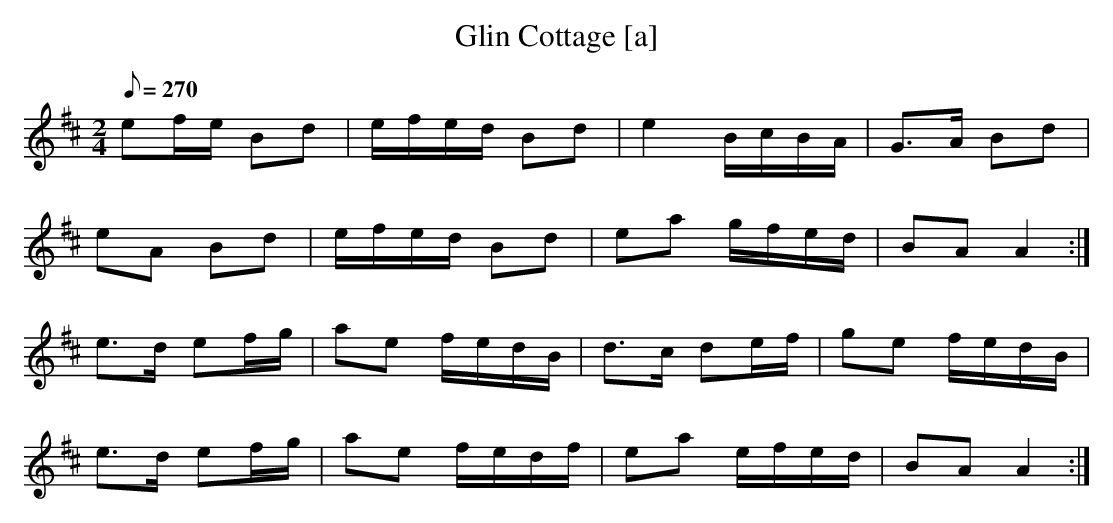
X:1
T: Glin Cottage [a]
L: 1/8
M: 2/4
Q: 270
K: Edor
ef/e/ Bd|e/f/e/d/ Bd|e2 B/c/B/A/|G>A Bd|
eA Bd|e/f/e/d/ Bd|ea g/f/e/d/|BA A2 :|
e>d ef/g/|ae f/e/d/B/|d>c de/f/|ge f/e/d/B/|
e>d ef/g/|ae f/e/d/f/|ea e/f/e/d/|BA A2 :|
